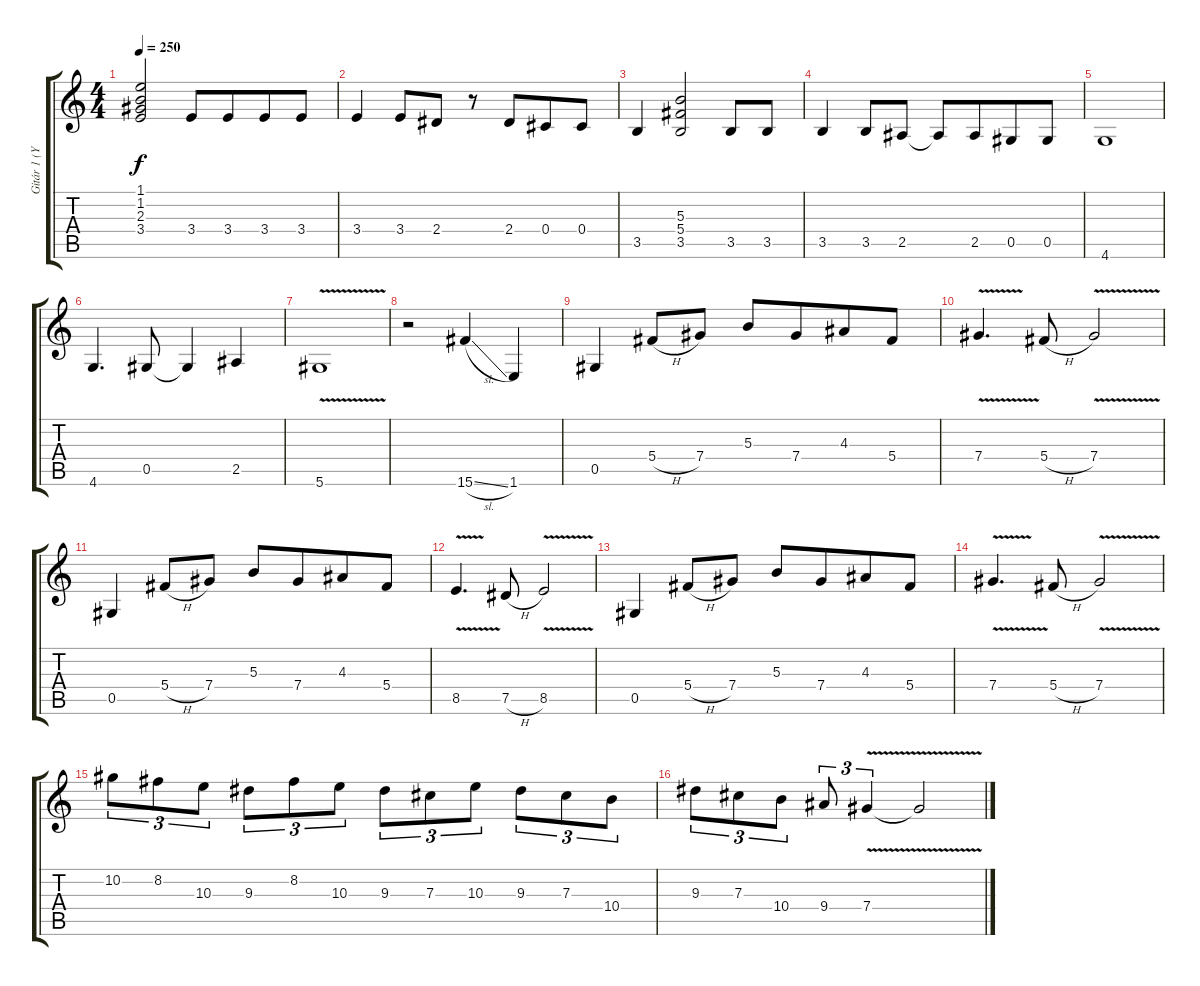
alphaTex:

\track ("Gitár 1 (Yngwie Malmsteen)" "Gitár 1 (Y") {instrument distortionguitar}
\staff {score tabs}
\tuning (Eb4 Bb3 Gb3 Db3 Ab2 Eb2) {hide}
\ts (4 4)
\tempo 250
\clef g2
\ks c
(1.1 1.2 2.3 3.4).2{dy f} 3.4.8 3.4.8{beam merge} 3.4.8 3.4.8 |
3.4.4 3.4.8 2.4.8 r.8 2.4.8{beam merge} 0.4.8 0.4.8 |
3.5.4 (5.3 5.4 3.5).2 3.5.8 3.5.8 |
3.5.4 3.5.8 2.5.8 2.5{t}.8 2.5.8{beam merge} 0.5.8 0.5.8 |
4.6.1 |
4.6.4{d} 0.5.8 0.5{t}.4 2.5.4 |
5.6{v}.1 |
r.2 15.6{sl}.4 1.6.4 |
0.5.4 5.4{h}.8 7.4.8 5.3.8 7.4.8{beam merge} 4.3.8 5.4.8 |
7.4{v}.4{d} 5.4{h}.8 7.4{v}.2 |
0.5.4 5.4{h}.8 7.4.8 5.3.8 7.4.8{beam merge} 4.3.8 5.4.8 |
8.5{v}.4{d} 7.5{h}.8 8.5{v}.2 |
0.5.4 5.4{h}.8 7.4.8 5.3.8 7.4.8{beam merge} 4.3.8 5.4.8 |
7.4{v}.4{d} 5.4{h}.8 7.4{v}.2 |
10.2.8{tu (3 2)} 8.2.8{tu (3 2)} 10.3.8{tu (3 2)} 9.3.8{tu (3 2)} 8.2.8{tu (3 2)} 10.3.8{tu (3 2)} 9.3.8{tu (3 2)} 7.3.8{tu (3 2)} 10.3.8{tu (3 2)} 9.3.8{tu (3 2)} 7.3.8{tu (3 2)} 10.4.8{tu (3 2)} |
9.3.8{tu (3 2)} 7.3.8{tu (3 2)} 10.4.8{tu (3 2)} 9.4.8{tu (3 2)} 7.4{v}.4{tu (3 2)} 7.4{t}.2
